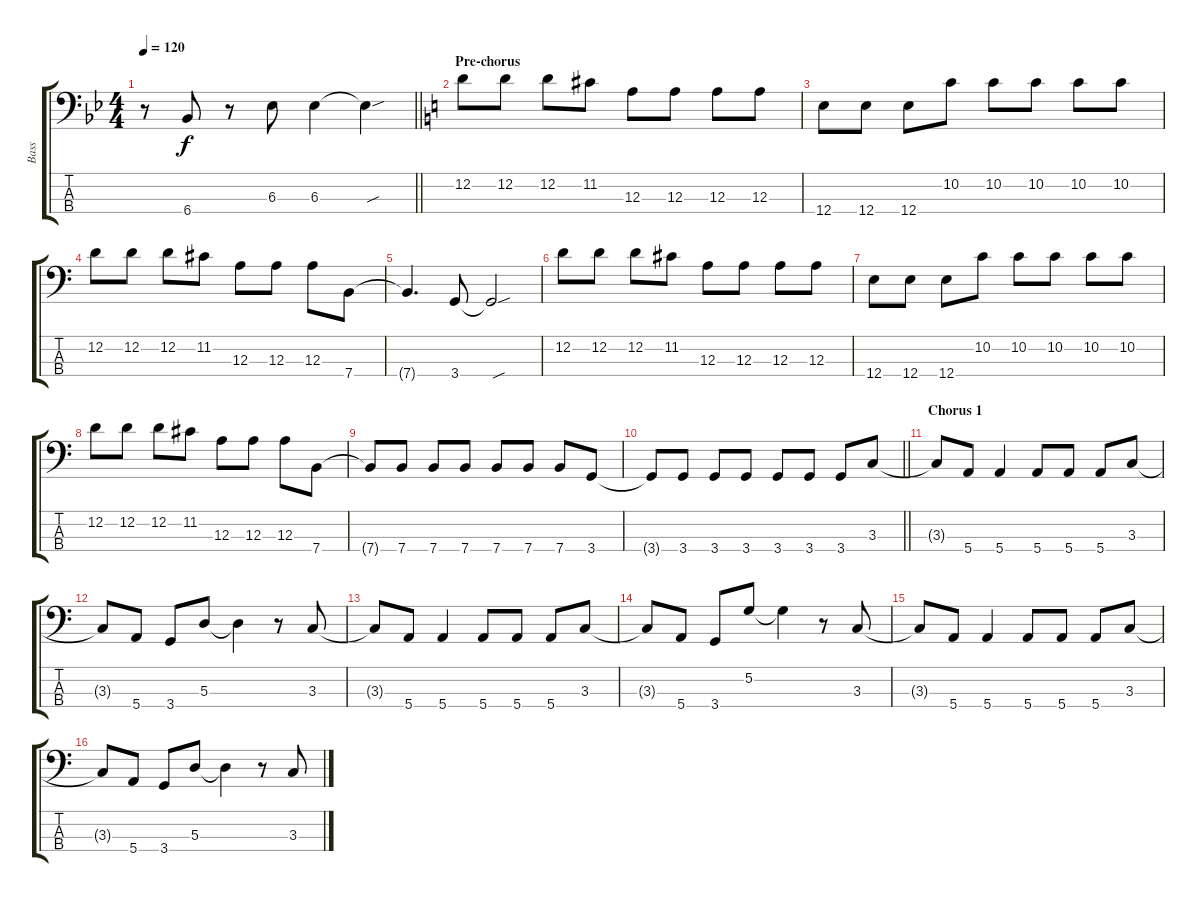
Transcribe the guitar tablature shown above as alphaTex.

\track ("Bass" "Bass") {instrument electricbassfinger}
\staff {score tabs}
\tuning (G2 D2 A1 E1) {hide}
\ts (4 4)
\tempo 120
\clef f4
\barLineRight lightlight
\ks bb
r.8{dy f} 6.4.8 r.8 6.3.8 6.3.4 6.3{sou t}.4 |
\section ("" "Pre-chorus")
\ks aminor
12.2.8 12.2.8 12.2.8 11.2.8 12.3.8 12.3.8 12.3.8 12.3.8 |
\ks c
12.4.8 12.4.8 12.4.8 10.2.8 10.2.8 10.2.8 10.2.8 10.2.8 |
12.2.8 12.2.8 12.2.8 11.2.8 12.3.8 12.3.8 12.3.8 7.4.8 |
7.4{t}.4{d} 3.4.8 3.4{sou t}.2 |
12.2.8 12.2.8 12.2.8 11.2.8 12.3.8 12.3.8 12.3.8 12.3.8 |
12.4.8 12.4.8 12.4.8 10.2.8 10.2.8 10.2.8 10.2.8 10.2.8 |
12.2.8 12.2.8 12.2.8 11.2.8 12.3.8 12.3.8 12.3.8 7.4.8 |
7.4{t}.8 7.4.8 7.4.8 7.4.8 7.4.8 7.4.8 7.4.8 3.4.8 |
\barLineRight lightlight
3.4{t}.8 3.4.8 3.4.8 3.4.8 3.4.8 3.4.8 3.4.8 3.3.8 |
\section ("" "Chorus 1")
3.3{t}.8 5.4.8 5.4.4 5.4.8 5.4.8 5.4.8 3.3.8 |
3.3{t}.8 5.4.8 3.4.8 5.3.8 5.3{t}.4 r.8 3.3.8 |
3.3{t}.8 5.4.8 5.4.4 5.4.8 5.4.8 5.4.8 3.3.8 |
3.3{t}.8 5.4.8 3.4.8 5.2.8 5.2{t}.4 r.8 3.3.8 |
3.3{t}.8 5.4.8 5.4.4 5.4.8 5.4.8 5.4.8 3.3.8 |
3.3{t}.8 5.4.8 3.4.8 5.3.8 5.3{t}.4 r.8 3.3.8
